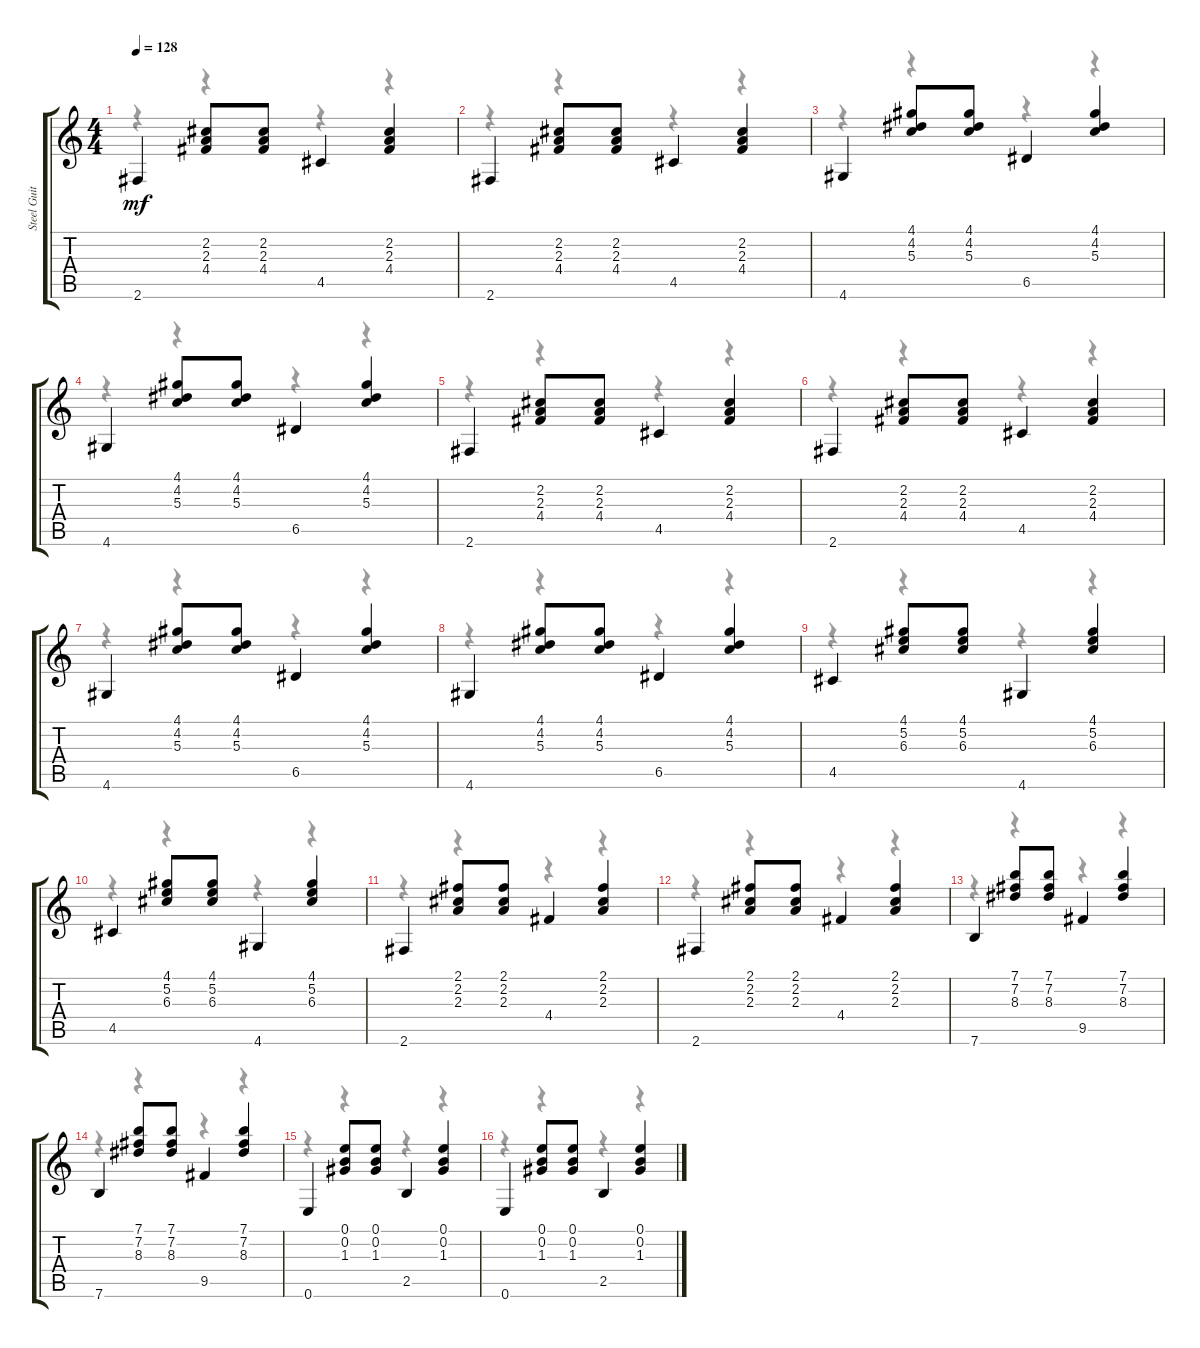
\track ("Steel Guitar" "Steel Guit") {instrument acousticguitarsteel}
\staff {score tabs}
\tuning (E4 B3 G3 D3 A2 E2) {hide}
\voice
\ts (4 4)
\tempo 128
\clef g2
\ks c
2.6.4{dy mf} (2.2 2.3 4.4).8 (2.2 2.3 4.4).8 4.5.4 (2.2 2.3 4.4).4 |
2.6.4 (2.2 2.3 4.4).8 (2.2 2.3 4.4).8 4.5.4 (2.2 2.3 4.4).4 |
4.6.4 (4.1 4.2 5.3).8 (4.1 4.2 5.3).8 6.5.4 (4.1 4.2 5.3).4 |
4.6.4 (4.1 4.2 5.3).8 (4.1 4.2 5.3).8 6.5.4 (4.1 4.2 5.3).4 |
2.6.4 (2.2 2.3 4.4).8 (2.2 2.3 4.4).8 4.5.4 (2.2 2.3 4.4).4 |
2.6.4 (2.2 2.3 4.4).8 (2.2 2.3 4.4).8 4.5.4 (2.2 2.3 4.4).4 |
4.6.4 (4.1 4.2 5.3).8 (4.1 4.2 5.3).8 6.5.4 (4.1 4.2 5.3).4 |
4.6.4 (4.1 4.2 5.3).8 (4.1 4.2 5.3).8 6.5.4 (4.1 4.2 5.3).4 |
4.5.4 (4.1 5.2 6.3).8 (4.1 5.2 6.3).8 4.6.4 (4.1 5.2 6.3).4 |
4.5.4 (4.1 5.2 6.3).8 (4.1 5.2 6.3).8 4.6.4 (4.1 5.2 6.3).4 |
2.6.4 (2.1 2.2 2.3).8 (2.1 2.2 2.3).8 4.4.4 (2.1 2.2 2.3).4 |
2.6.4 (2.1 2.2 2.3).8 (2.1 2.2 2.3).8 4.4.4 (2.1 2.2 2.3).4 |
7.6.4 (7.1 7.2 8.3).8 (7.1 7.2 8.3).8 9.5.4 (7.1 7.2 8.3).4 |
7.6.4 (7.1 7.2 8.3).8 (7.1 7.2 8.3).8 9.5.4 (7.1 7.2 8.3).4 |
0.6.4 (0.1 0.2 1.3).8 (0.1 0.2 1.3).8 2.5.4 (0.1 0.2 1.3).4 |
0.6.4 (0.1 0.2 1.3).8 (0.1 0.2 1.3).8 2.5.4 (0.1 0.2 1.3).4
\voice
\clef g2
\ottava regular
\simile none
\ks c
r.4{dy f} r.4 r.4 r.4 |
r.4 r.4 r.4 r.4 |
r.4 r.4 r.4 r.4 |
r.4 r.4 r.4 r.4 |
r.4 r.4 r.4 r.4 |
r.4 r.4 r.4 r.4 |
r.4 r.4 r.4 r.4 |
r.4 r.4 r.4 r.4 |
r.4 r.4 r.4 r.4 |
r.4 r.4 r.4 r.4 |
r.4 r.4 r.4 r.4 |
r.4 r.4 r.4 r.4 |
r.4 r.4 r.4 r.4 |
r.4 r.4 r.4 r.4 |
r.4 r.4 r.4 r.4 |
r.4 r.4 r.4 r.4
